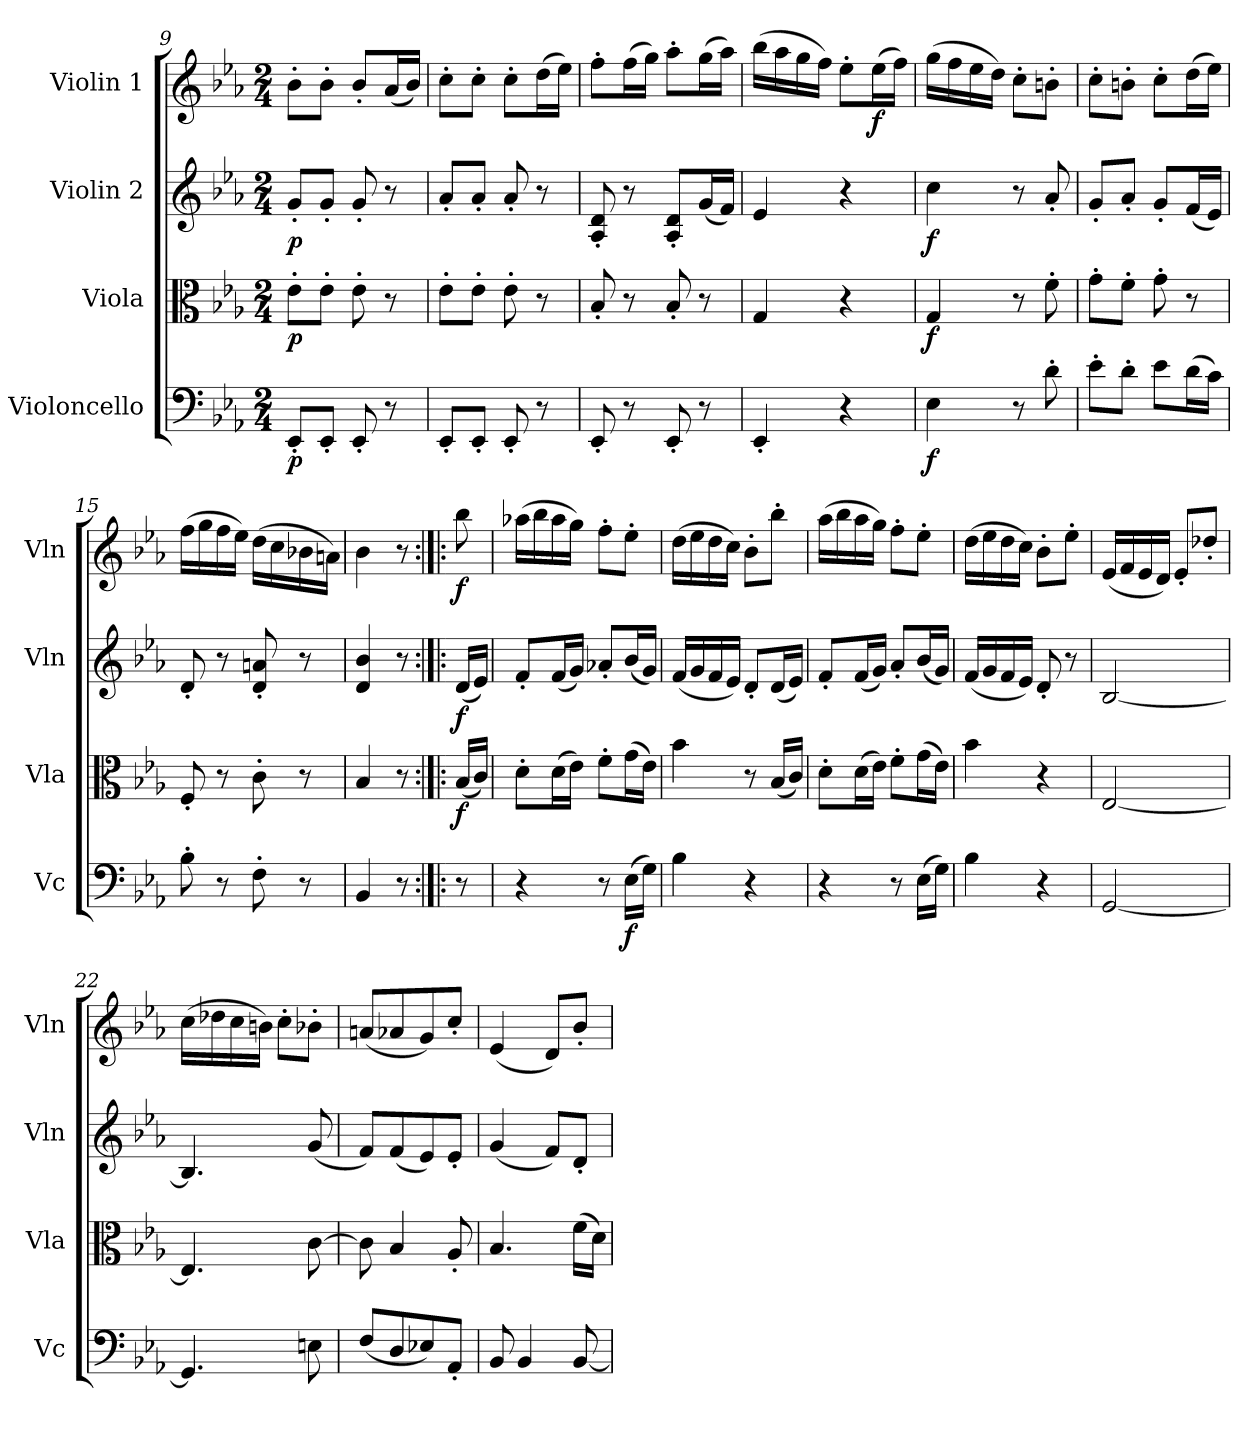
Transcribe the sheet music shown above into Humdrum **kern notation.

**kern	**dynam	**kern	**dynam	**kern	**dynam	**kern	**dynam
*part4	*part4	*part3	*part3	*part2	*part2	*part1	*part1
*staff4	*staff4	*staff3	*staff3	*staff2	*staff2	*staff1	*staff1
*I"Violoncello	*	*I"Viola	*	*I"Violin 2	*	*I"Violin 1	*
*I'Vc	*	*I'Vla	*	*I'Vln	*	*I'Vln	*
*clefF4	*	*clefC3	*	*clefG2	*	*clefG2	*
*k[b-e-a-]	*	*k[b-e-a-]	*	*k[b-e-a-]	*	*k[b-e-a-]	*
*M2/4	*	*M2/4	*	*M2/4	*	*M2/4	*
=9	=9	=9	=9	=9	=9	=9	=9
!	!LO:DY:b	!	!LO:DY:b	!	!LO:DY:b	!	!
8EE-'/L	p	8e-'\L	p	8g'/L	p	8b-'\L	.
8EE-'/J	.	8e-'\J	.	8g'/J	.	8b-'\J	.
8EE-'/	.	8e-'\	.	8g'/	.	8b-'/L	.
8r	.	8r	.	8r	.	(16a-/L	.
.	.	.	.	.	.	16b-/JJ)	.
=10	=10	=10	=10	=10	=10	=10	=10
8EE-'/L	.	8e-'\L	.	8a-'/L	.	8cc'\L	.
8EE-'/J	.	8e-'\J	.	8a-'/J	.	8cc'\J	.
8EE-'/	.	8e-'\	.	8a-'/	.	8cc'\L	.
8r	.	8r	.	8r	.	(16dd\L	.
.	.	.	.	.	.	16ee-\JJ)	.
=11	=11	=11	=11	=11	=11	=11	=11
8EE-'/	.	8B-'/	.	8A-/' 8d/'	.	8ff'\L	.
8r	.	8r	.	8r	.	(16ff\L	.
.	.	.	.	.	.	16gg\JJ)	.
8EE-'/	.	8B-'/	.	8A-/' 8d/'L	.	8aa-'\L	.
8r	.	8r	.	(16g/L	.	(16gg\L	.
.	.	.	.	16f/JJ)	.	16aa-\JJ)	.
!!LO:LB:g=z
=12	=12	=12	=12	=12	=12	=12	=12
4EE-'/	.	4G/	.	4e-/	.	(16bb-\LL	.
.	.	.	.	.	.	16aa-\	.
.	.	.	.	.	.	16gg\	.
.	.	.	.	.	.	16ff\JJ)	.
4r	.	4r	.	4r	.	8ee-'\L	.
!	!	!	!	!	!	!	!LO:DY:b
.	.	.	.	.	.	(16ee-\L	f
.	.	.	.	.	.	16ff\JJ)	.
=13	=13	=13	=13	=13	=13	=13	=13
!	!LO:DY:b	!	!LO:DY:b	!	!LO:DY:b	!	!
4E-\	f	4G/	f	4cc\	f	(16gg\LL	.
.	.	.	.	.	.	16ff\	.
.	.	.	.	.	.	16ee-\	.
.	.	.	.	.	.	16dd\JJ)	.
8r	.	8r	.	8r	.	8cc'\L	.
8d'\	.	8f'\	.	8a-'/	.	8bn'\J	.
=14	=14	=14	=14	=14	=14	=14	=14
8e-'\L	.	8g'\L	.	8g'/L	.	8cc'\L	.
8d'\J	.	8f'\J	.	8a-'/J	.	8bn'\J	.
8e-\L	.	8g'\	.	8g'/L	.	8cc'\L	.
(16d\L	.	8r	.	(16f/L	.	(16dd\L	.
16c\JJ)	.	.	.	16e-/JJ)	.	16ee-\JJ)	.
=15	=15	=15	=15	=15	=15	=15	=15
8B-'\	.	8F'/	.	8d'/	.	(16ff\LL	.
.	.	.	.	.	.	16gg\	.
8r	.	8r	.	8r	.	16ff\	.
.	.	.	.	.	.	16ee-\JJ)	.
8F'\	.	8c'\	.	8d/' 8an/'	.	(16dd\LL	.
.	.	.	.	.	.	16cc\	.
8r	.	8r	.	8r	.	16b-X\	.
.	.	.	.	.	.	16an\JJ)	.
=16	=16	=16	=16	=16	=16	=16	=16
4BB-/	.	4B-/	.	4d/ 4b-/	.	4b-\	.
8r	.	8r	.	8r	.	8r	.
!!LO:LB:g=z
=16X1:|!|:	=16X1:|!|:	=16X1:|!|:	=16X1:|!|:	=16X1:|!|:	=16X1:|!|:	=16X1:|!|:	=16X1:|!|:
!	!	!	!LO:DY:b	!	!LO:DY:b	!	!LO:DY:b
8r	.	(16B-/LL	f	(16d/LL	f	8bb-\	f
.	.	16c/JJ)	.	16e-/JJ)	.	.	.
=17	=17	=17	=17	=17	=17	=17	=17
4r	.	8d'\L	.	8f'/L	.	(16aa-X\LL	.
.	.	.	.	.	.	16bb-\	.
.	.	(16d\L	.	(16f/L	.	16aa-\	.
.	.	16e-\JJ)	.	16g/JJ)	.	16gg\JJ)	.
8r	.	8f'\L	.	8a-X'/L	.	8ff'\L	.
!	!LO:DY:b	!	!	!	!	!	!
(16E-\LL	f	(16g\L	.	(16b-/L	.	8ee-'\J	.
16G\JJ)	.	16e-\JJ)	.	16g/JJ)	.	.	.
=18	=18	=18	=18	=18	=18	=18	=18
4B-\	.	4b-\	.	(16f/LL	.	(16dd\LL	.
.	.	.	.	16g/	.	16ee-\	.
.	.	.	.	16f/	.	16dd\	.
.	.	.	.	16e-/JJ)	.	16cc\JJ)	.
4r	.	8r	.	8d'/L	.	8b-'\L	.
.	.	(16B-/LL	.	(16d/L	.	8bb-'\J	.
.	.	16c/JJ)	.	16e-/JJ)	.	.	.
=19	=19	=19	=19	=19	=19	=19	=19
4r	.	8d'\L	.	8f'/L	.	(16aa-\LL	.
.	.	.	.	.	.	16bb-\	.
.	.	(16d\L	.	(16f/L	.	16aa-\	.
.	.	16e-\JJ)	.	16g/JJ)	.	16gg\JJ)	.
8r	.	8f'\L	.	8a-'/L	.	8ff'\L	.
(16E-\LL	.	(16g\L	.	(16b-/L	.	8ee-'\J	.
16G\JJ)	.	16e-\JJ)	.	16g/JJ)	.	.	.
=20	=20	=20	=20	=20	=20	=20	=20
4B-\	.	4b-\	.	(16f/LL	.	(16dd\LL	.
.	.	.	.	16g/	.	16ee-\	.
.	.	.	.	16f/	.	16dd\	.
.	.	.	.	16e-/JJ)	.	16cc\JJ)	.
4r	.	4r	.	8d'/	.	8b-'\L	.
.	.	.	.	8r	.	8ee-'\J	.
=21	=21	=21	=21	=21	=21	=21	=21
[2GG/	.	[2E-/	.	[2B-/	.	(16e-/LL	.
.	.	.	.	.	.	16f/	.
.	.	.	.	.	.	16e-/	.
.	.	.	.	.	.	16d/JJ)	.
.	.	.	.	.	.	8e-'/L	.
.	.	.	.	.	.	8dd-X'/J	.
!!LO:PB:g=z
=22	=22	=22	=22	=22	=22	=22	=22
4.GG/]	.	4.E-/]	.	4.B-/]	.	(16cc\LL	.
.	.	.	.	.	.	16dd-X\	.
.	.	.	.	.	.	16cc\	.
.	.	.	.	.	.	16bn\JJ)	.
.	.	.	.	.	.	8cc'\L	.
8En\	.	[8c\	.	(8g/	.	8b-X'\J	.
=23	=23	=23	=23	=23	=23	=23	=23
(8F/L	.	8c\]	.	8f/L)	.	(8an/L	.
8D/	.	4B-/	.	(8f/	.	8a-X/	.
8E-X/)	.	.	.	8e-/)	.	8g/)	.
8AA-'/J	.	8A-'/	.	8e-'/J	.	8cc'/J	.
=24	=24	=24	=24	=24	=24	=24	=24
8BB-/	.	4.B-/	.	(4g/	.	(4e-/	.
4BB-/	.	.	.	.	.	.	.
.	.	.	.	8f/L)	.	8d/L)	.
[8BB-/	.	(16f\LL	.	8d'/J	.	8b-'/J	.
.	.	16d\JJ)	.	.	.	.	.
=	=	=	=	=	=	=	=
*-	*-	*-	*-	*-	*-	*-	*-
